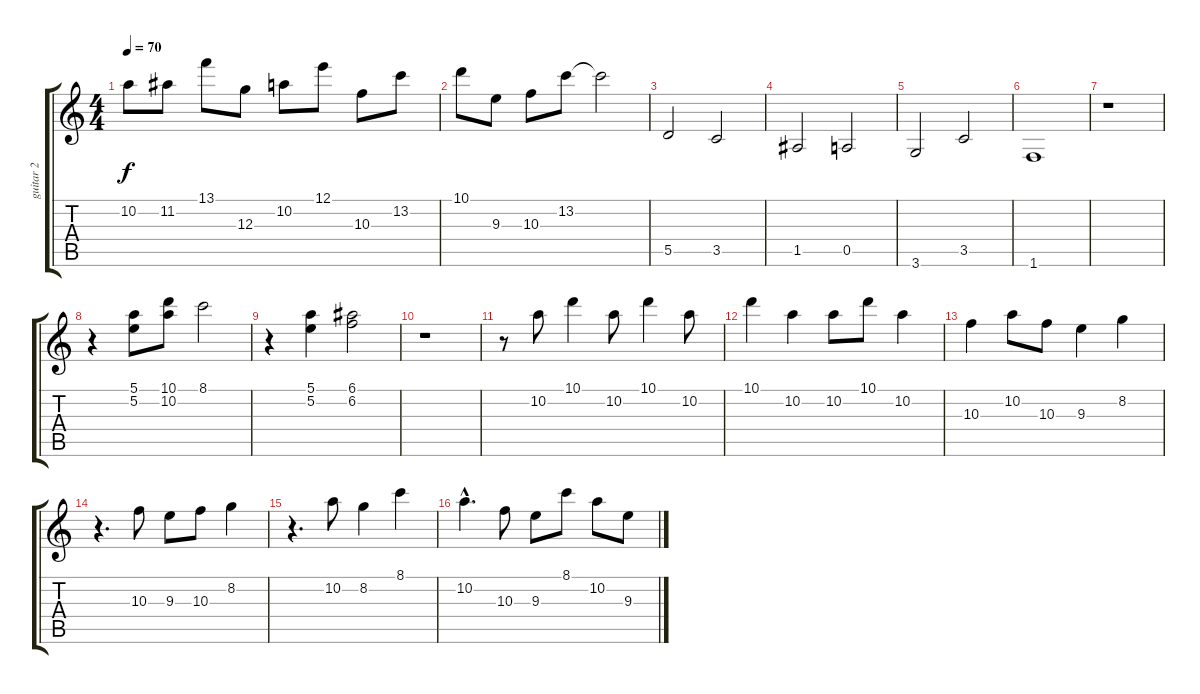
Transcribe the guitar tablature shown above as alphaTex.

\track ("guitar 2" "guitar 2") {instrument acousticguitarnylon}
\staff {score tabs}
\tuning (E4 B3 G3 D3 A2 E2) {hide}
\ts (4 4)
\tempo 70
\clef g2
\ks c
10.2.8{dy f instrument acousticguitarnylon} 11.2.8 13.1.8 12.3.8 10.2.8 12.1.8 10.3.8 13.2.8 |
10.1.8 9.3.8 10.3.8 13.2.8 13.2{t}.2 |
5.5.2 3.5.2 |
1.5.2 0.5.2 |
3.6.2 3.5.2 |
1.6.1 |
r.1 |
r.4 (5.1 5.2).8 (10.1 10.2).8 8.1.2 |
r.4 (5.1 5.2).4 (6.1 6.2).2 |
r.1 |
r.8 10.2.8 10.1.4 10.2.8 10.1.4 10.2.8 |
10.1.4 10.2.4 10.2.8 10.1.8 10.2.4 |
10.3.4 10.2.8 10.3.8 9.3.4 8.2.4 |
r.4{d} 10.3.8 9.3.8 10.3.8 8.2.4 |
r.4{d} 10.2.8 8.2.4 8.1.4 |
10.2{hac}.4{d} 10.3.8 9.3.8 8.1.8 10.2.8 9.3.8
